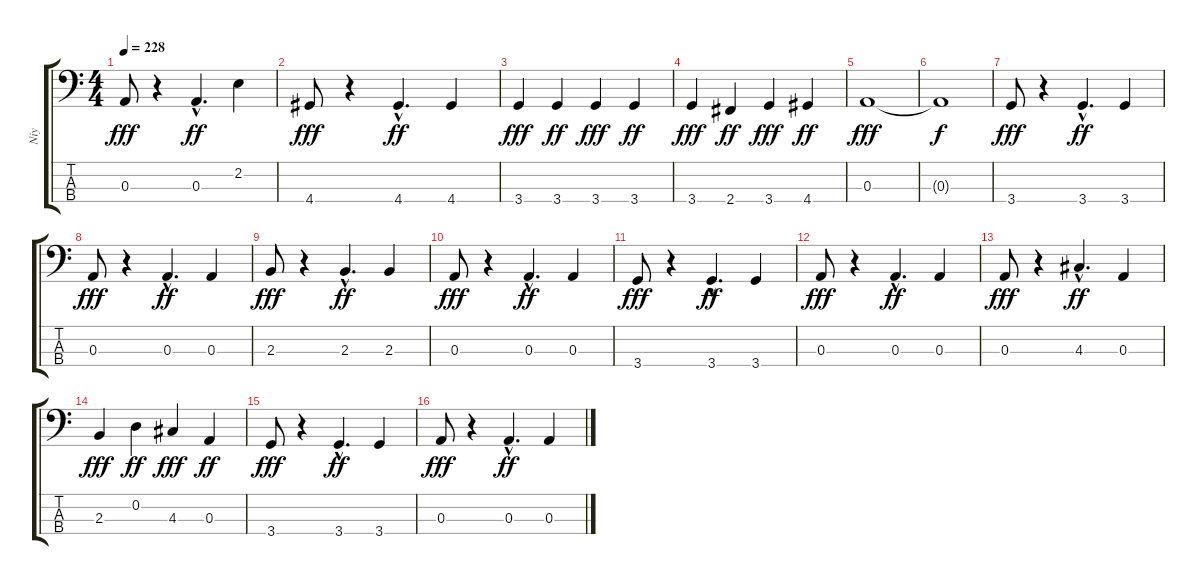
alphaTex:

\track ("Niy" "Niy") {instrument electricbassfinger}
\staff {score tabs}
\tuning (G2 D2 A1 E1) {hide}
\ts (4 4)
\tempo 228
\clef f4
\ks c
0.3.8{dy fff} r.4 0.3{hac}.4{d dy ff} 2.2.4 |
4.4.8{dy fff} r.4 4.4{hac}.4{d dy ff} 4.4.4 |
3.4.4{dy fff} 3.4.4{dy ff} 3.4.4{dy fff} 3.4.4{dy ff} |
3.4.4{dy fff} 2.4.4{dy ff} 3.4.4{dy fff} 4.4.4{dy ff} |
0.3.1{dy fff} |
0.3{t}.1{dy f} |
3.4.8{dy fff} r.4 3.4{hac}.4{d dy ff} 3.4.4 |
0.3.8{dy fff} r.4 0.3{hac}.4{d dy ff} 0.3.4 |
2.3.8{dy fff} r.4 2.3{hac}.4{d dy ff} 2.3.4 |
0.3.8{dy fff} r.4 0.3{hac}.4{d dy ff} 0.3.4 |
3.4.8{dy fff} r.4 3.4{hac}.4{d dy ff} 3.4.4 |
0.3.8{dy fff} r.4 0.3{hac}.4{d dy ff} 0.3.4 |
0.3.8{dy fff} r.4 4.3{hac}.4{d dy ff} 0.3.4 |
2.3.4{dy fff} 0.2.4{dy ff} 4.3.4{dy fff} 0.3.4{dy ff} |
3.4.8{dy fff} r.4 3.4{hac}.4{d dy ff} 3.4.4 |
0.3.8{dy fff} r.4 0.3{hac}.4{d dy ff} 0.3.4
